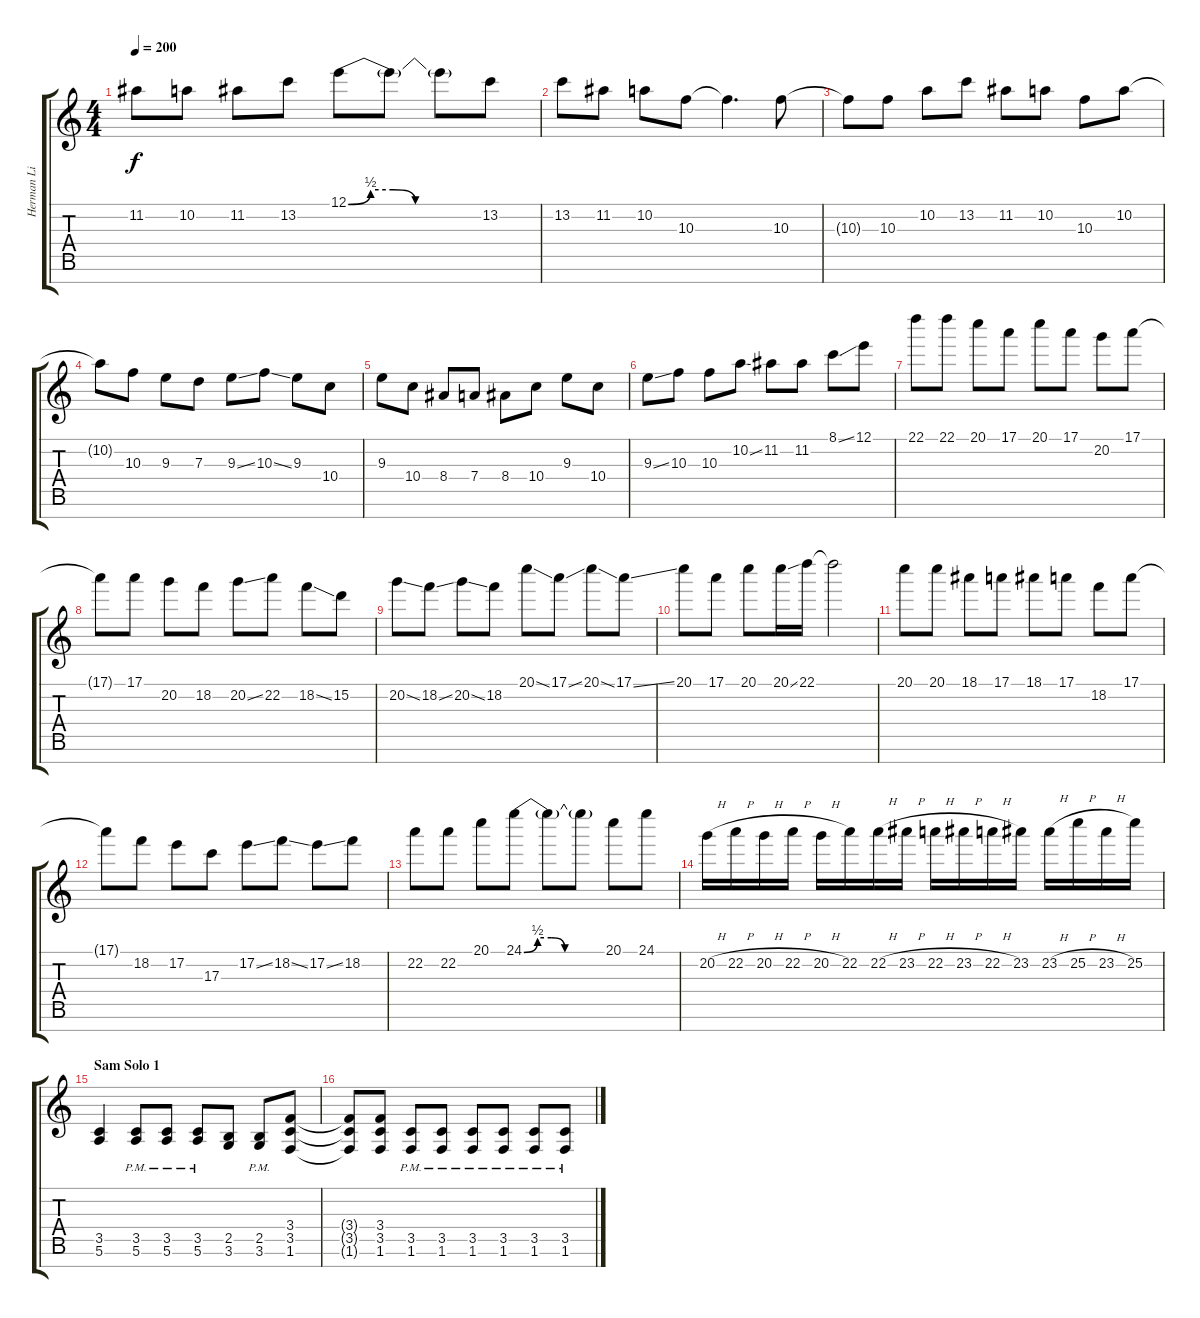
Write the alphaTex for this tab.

\track ("Herman Li | Lead" "Herman Li ") {instrument distortionguitar}
\staff {score tabs}
\tuning (E4 B3 G3 D3 A2 E2 B1) {hide}
\ts (4 4)
\tempo 200
\clef g2
\ks c
11.2.8{dy f} 10.2.8 11.2.8 13.2.8 12.1{be (custom 0 0 10 2 20 2 30 0 60 0)}.8 12.1{t}.8 12.1{t}.8 13.2.8 |
13.2.8 11.2.8 10.2.8 10.3.8 10.3{t}.4{d} 10.3.8 |
10.3{t}.8 10.3.8 10.2.8 13.2.8 11.2.8 10.2.8 10.3.8 10.2.8 |
10.2{t}.8 10.3.8 9.3.8 7.3.8 9.3{ss}.8 10.3{ss}.8 9.3.8 10.4.8 |
9.3.8 10.4.8 8.4.8 7.4.8 8.4.8 10.4.8 9.3.8 10.4.8 |
9.3{ss}.8 10.3.8 10.3.8 10.2{ss}.8 11.2.8 11.2.8 8.1{ss}.8 12.1.8 |
22.1.8 22.1.8 20.1.8 17.1.8 20.1.8 17.1.8 20.2.8 17.1.8 |
17.1{t}.8 17.1.8 20.2.8 18.2.8 20.2{ss}.8 22.2.8 18.2{ss}.8 15.2.8 |
20.2{ss}.8 18.2{ss}.8 20.2{ss}.8 18.2.8 20.1{ss}.8 17.1{ss}.8 20.1{ss}.8 17.1{ss}.8 |
20.1.8 17.1.8 20.1.8 20.1{ss}.16 22.1.16 22.1{t}.2 |
20.1.8 20.1.8 18.1.8 17.1.8 18.1.8 17.1.8 18.2.8 17.1.8 |
17.1{t}.8 18.2.8 17.2.8 17.3.8 17.2{ss}.8 18.2{ss}.8 17.2{ss}.8 18.2.8 |
22.2.8 22.2.8 20.1.8 24.1{be (custom 0 0 10 2 20 2 30 0 60 0)}.8 24.1{t}.8 24.1{t}.8 20.1.8 24.1.8 |
20.2{h}.16 22.2{h}.16 20.2{h}.16 22.2{h}.16 20.2{h}.16 22.2.16 22.2{h}.16 23.2{h}.16 22.2{h}.16 23.2{h}.16 22.2{h}.16 23.2.16 23.2{h}.16 25.2{h}.16 23.2{h}.16 25.2.16 |
\section ("" "Sam Solo 1")
(3.5 5.6).4 (3.5{pm} 5.6{pm}).8 (3.5{pm} 5.6{pm}).8 (3.5{pm} 5.6{pm}).8 (2.5 3.6).8 (2.5{pm} 3.6{pm}).8 (3.4 3.5 1.6).8 |
(3.4{t} 3.5{t} 1.6{t}).8 (3.4 3.5 1.6).8 (3.5{pm} 1.6{pm}).8 (3.5{pm} 1.6{pm}).8 (3.5{pm} 1.6{pm}).8 (3.5{pm} 1.6{pm}).8 (3.5{pm} 1.6{pm}).8 (3.5{pm} 1.6{pm}).8
